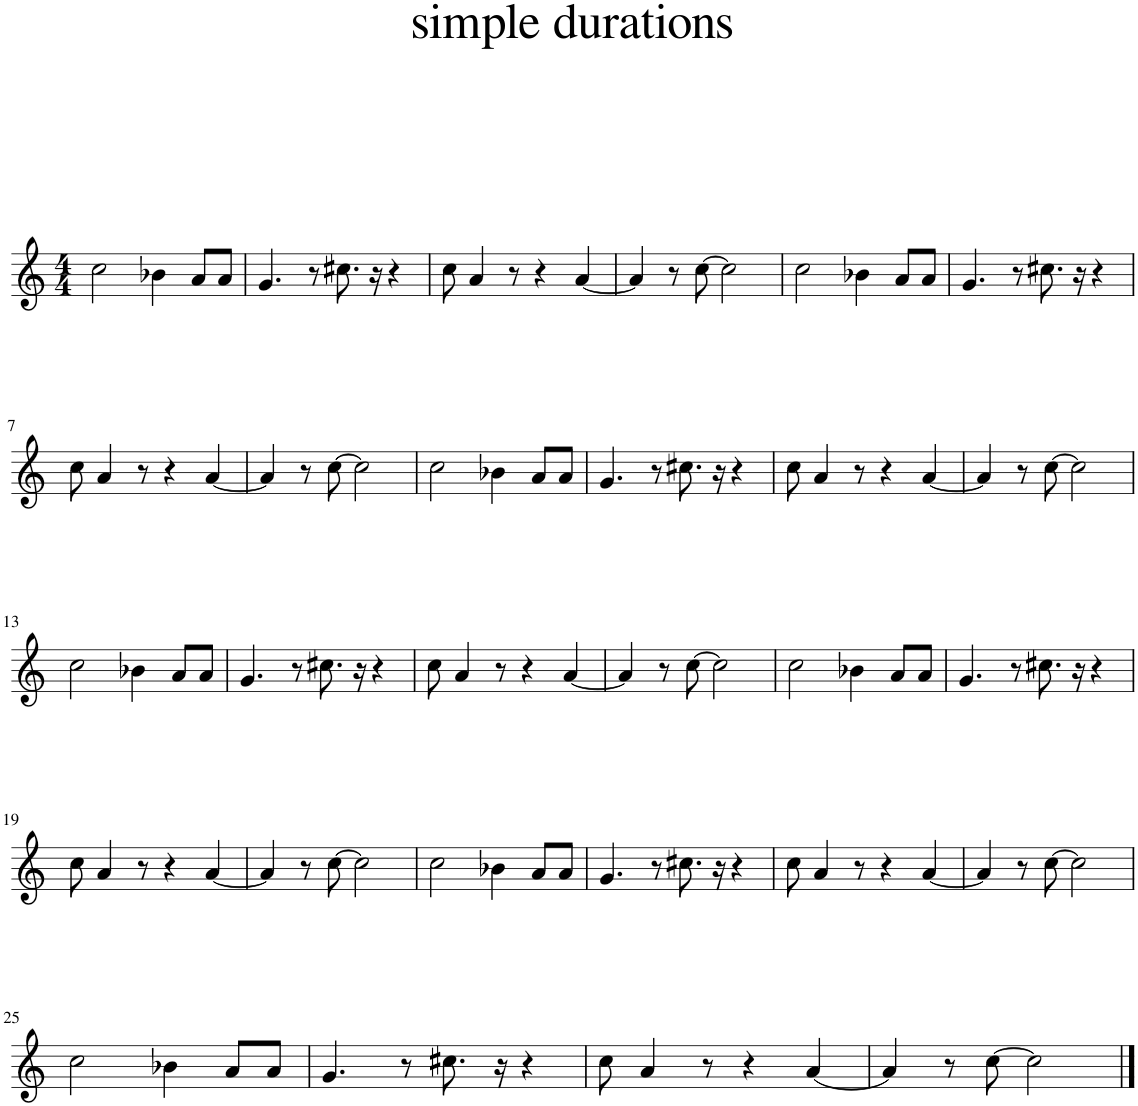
**kern
*part1
*staff1
*I"Violin
*I'Vln.
*clefG2
*k[]
*M4/4
=1
2cc\
4b-X\
8a/L
8a/J
=2
4.g/
8r
8.cc#X\
16r
4r
=3
8cc\
4a/
8r
4r
[4a/
=4
4a/]
8r
[8cc\
2cc\]
=5
2cc\
4b-X\
8a/L
8a/J
=6
4.g/
8r
8.cc#X\
16r
4r
!!LO:LB:g=z
=7
8cc\
4a/
8r
4r
[4a/
=8
4a/]
8r
[8cc\
2cc\]
=9
2cc\
4b-X\
8a/L
8a/J
=10
4.g/
8r
8.cc#X\
16r
4r
=11
8cc\
4a/
8r
4r
[4a/
=12
4a/]
8r
[8cc\
2cc\]
!!LO:LB:g=z
=13
2cc\
4b-X\
8a/L
8a/J
=14
4.g/
8r
8.cc#X\
16r
4r
=15
8cc\
4a/
8r
4r
[4a/
=16
4a/]
8r
[8cc\
2cc\]
=17
2cc\
4b-X\
8a/L
8a/J
=18
4.g/
8r
8.cc#X\
16r
4r
!!LO:LB:g=z
=19
8cc\
4a/
8r
4r
[4a/
=20
4a/]
8r
[8cc\
2cc\]
=21
2cc\
4b-X\
8a/L
8a/J
=22
4.g/
8r
8.cc#X\
16r
4r
=23
8cc\
4a/
8r
4r
[4a/
=24
4a/]
8r
[8cc\
2cc\]
!!LO:LB:g=z
=25
2cc\
4b-X\
8a/L
8a/J
=26
4.g/
8r
8.cc#X\
16r
4r
=27
8cc\
4a/
8r
4r
[4a/
=28
4a/]
8r
[8cc\
2cc\]
==
*-
